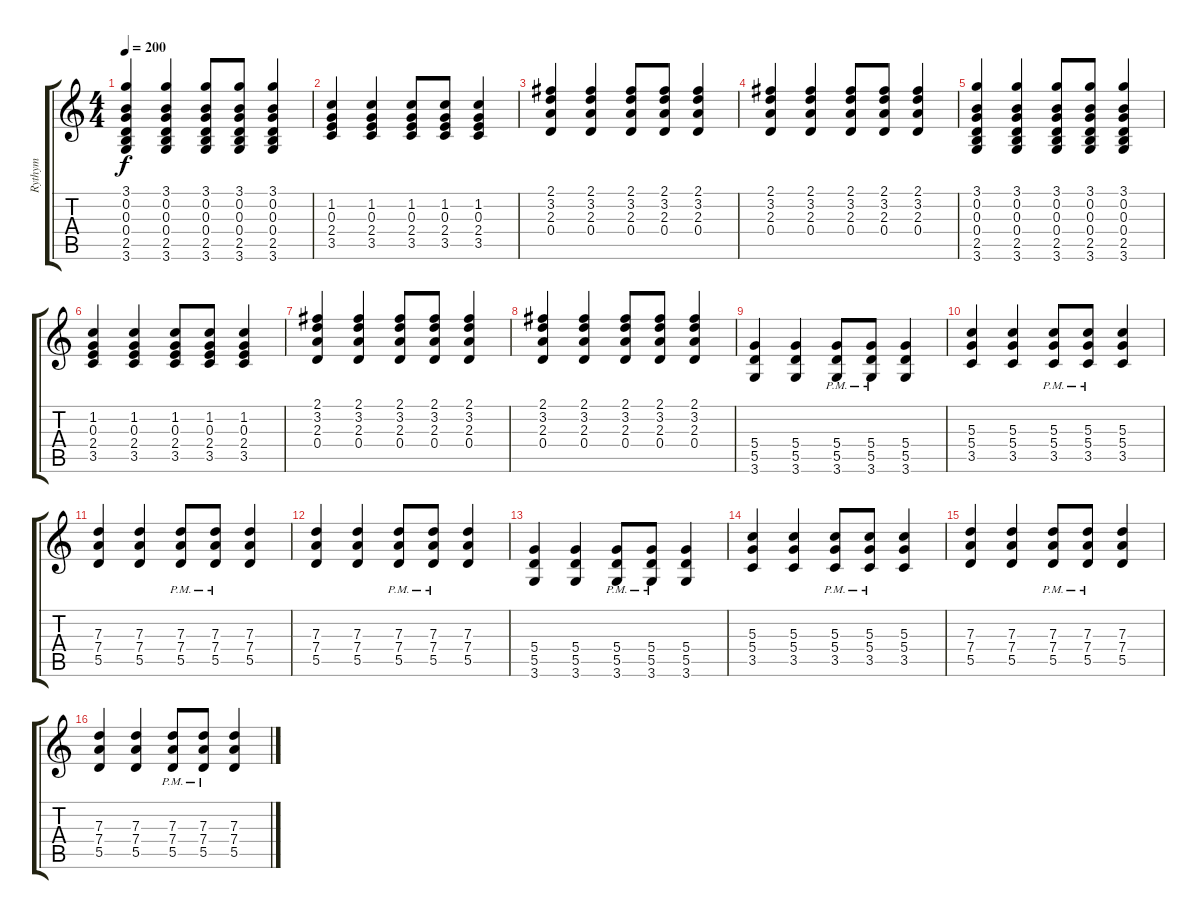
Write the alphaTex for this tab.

\track ("Rythym" "Rythym") {instrument distortionguitar}
\staff {score tabs}
\tuning (E4 B3 G3 D3 A2 E2) {hide}
\ts (4 4)
\tempo 200
\clef g2
\ks c
(3.1 0.2 0.3 0.4 2.5 3.6).4{dy f} (3.1 0.2 0.3 0.4 2.5 3.6).4 (3.1 0.2 0.3 0.4 2.5 3.6).8 (3.1 0.2 0.3 0.4 2.5 3.6).8 (3.1 0.2 0.3 0.4 2.5 3.6).4 |
(1.2 0.3 2.4 3.5).4 (1.2 0.3 2.4 3.5).4 (1.2 0.3 2.4 3.5).8 (1.2 0.3 2.4 3.5).8 (1.2 0.3 2.4 3.5).4 |
(2.1 3.2 2.3 0.4).4 (2.1 3.2 2.3 0.4).4 (2.1 3.2 2.3 0.4).8 (2.1 3.2 2.3 0.4).8 (2.1 3.2 2.3 0.4).4 |
(2.1 3.2 2.3 0.4).4 (2.1 3.2 2.3 0.4).4 (2.1 3.2 2.3 0.4).8 (2.1 3.2 2.3 0.4).8 (2.1 3.2 2.3 0.4).4 |
(3.1 0.2 0.3 0.4 2.5 3.6).4 (3.1 0.2 0.3 0.4 2.5 3.6).4 (3.1 0.2 0.3 0.4 2.5 3.6).8 (3.1 0.2 0.3 0.4 2.5 3.6).8 (3.1 0.2 0.3 0.4 2.5 3.6).4 |
(1.2 0.3 2.4 3.5).4 (1.2 0.3 2.4 3.5).4 (1.2 0.3 2.4 3.5).8 (1.2 0.3 2.4 3.5).8 (1.2 0.3 2.4 3.5).4 |
(2.1 3.2 2.3 0.4).4 (2.1 3.2 2.3 0.4).4 (2.1 3.2 2.3 0.4).8 (2.1 3.2 2.3 0.4).8 (2.1 3.2 2.3 0.4).4 |
(2.1 3.2 2.3 0.4).4 (2.1 3.2 2.3 0.4).4 (2.1 3.2 2.3 0.4).8 (2.1 3.2 2.3 0.4).8 (2.1 3.2 2.3 0.4).4 |
(5.4 5.5 3.6).4 (5.4 5.5 3.6).4 (5.4{pm} 5.5{pm} 3.6{pm}).8 (5.4{pm} 5.5{pm} 3.6{pm}).8 (5.4 5.5 3.6).4 |
(5.3 5.4 3.5).4 (5.3 5.4 3.5).4 (5.3{pm} 5.4{pm} 3.5{pm}).8 (5.3{pm} 5.4{pm} 3.5{pm}).8 (5.3 5.4 3.5).4 |
(7.3 7.4 5.5).4 (7.3 7.4 5.5).4 (7.3{pm} 7.4{pm} 5.5{pm}).8 (7.3{pm} 7.4{pm} 5.5{pm}).8 (7.3 7.4 5.5).4 |
(7.3 7.4 5.5).4 (7.3 7.4 5.5).4 (7.3{pm} 7.4{pm} 5.5{pm}).8 (7.3{pm} 7.4{pm} 5.5{pm}).8 (7.3 7.4 5.5).4 |
(5.4 5.5 3.6).4 (5.4 5.5 3.6).4 (5.4{pm} 5.5{pm} 3.6{pm}).8 (5.4{pm} 5.5{pm} 3.6{pm}).8 (5.4 5.5 3.6).4 |
(5.3 5.4 3.5).4 (5.3 5.4 3.5).4 (5.3{pm} 5.4{pm} 3.5{pm}).8 (5.3{pm} 5.4{pm} 3.5{pm}).8 (5.3 5.4 3.5).4 |
(7.3 7.4 5.5).4 (7.3 7.4 5.5).4 (7.3{pm} 7.4{pm} 5.5{pm}).8 (7.3{pm} 7.4{pm} 5.5{pm}).8 (7.3 7.4 5.5).4 |
(7.3 7.4 5.5).4 (7.3 7.4 5.5).4 (7.3{pm} 7.4{pm} 5.5{pm}).8 (7.3{pm} 7.4{pm} 5.5{pm}).8 (7.3 7.4 5.5).4
